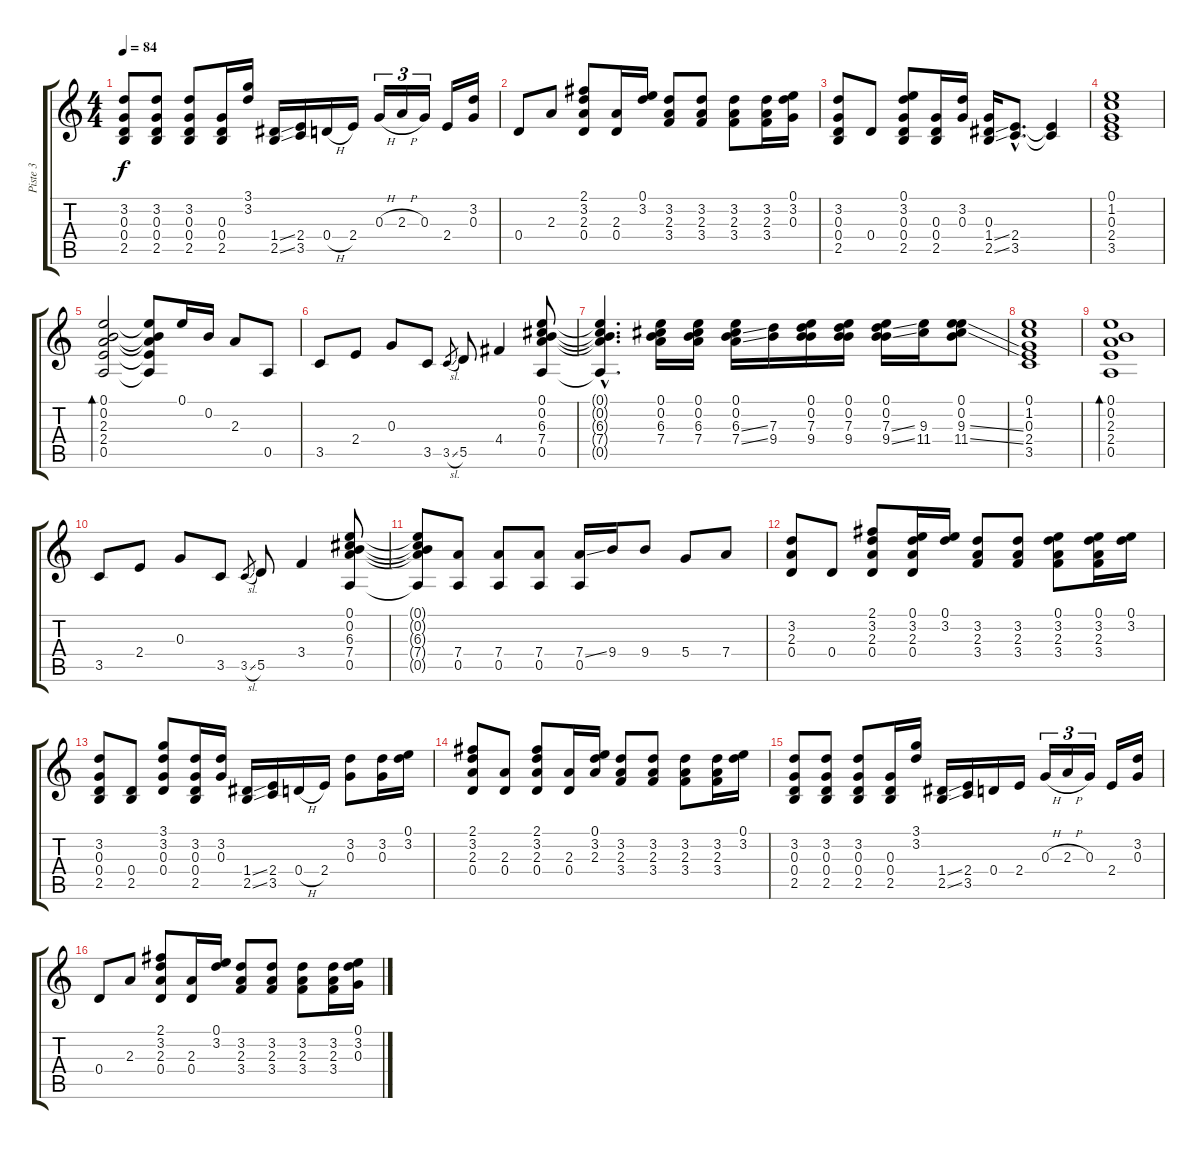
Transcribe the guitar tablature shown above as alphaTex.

\track ("Piste 3" "Piste 3") {instrument acousticguitarnylon}
\staff {score tabs}
\tuning (E4 B3 G3 D3 A2 D2) {hide}
\ts (4 4)
\tempo 84
\clef g2
\ks c
(3.2 0.3 0.4 2.5).8{dy f} (3.2 0.3 0.4 2.5).8 (3.2 0.3 0.4 2.5).8 (0.3 0.4 2.5).16 (3.1 3.2).16 (1.4{ss} 2.5{ss}).16 (2.4 3.5).16 0.4{h}.16 2.4.16 0.3{h}.16{tu (3 2)} 2.3{h}.16{tu (3 2)} 0.3.16{tu (3 2)} 2.4.16 (3.2 0.3).16 |
0.4.8 2.3.8 (2.1 3.2 2.3 0.4).8 (2.3 0.4).16 (0.1 3.2).16 (3.2 2.3 3.4).8 (3.2 2.3 3.4).8 (3.2 2.3 3.4).8 (3.2 2.3 3.4).16 (0.1 3.2 0.3).16 |
(3.2 0.3 0.4 2.5).8 0.4.8 (0.1 3.2 0.3 0.4 2.5).8 (0.3 0.4 2.5).16 (3.2 0.3).16 (0.3 1.4{ss} 2.5{ss}).16 (2.4{hac} 3.5{hac}).8{d} (2.4{t} 3.5{t}).4 |
(0.1 1.2 0.3 2.4 3.5).1 |
(0.1 0.2 2.3 2.4 0.5).2{bd 60} (0.1{t} 0.2{t} 2.3{t} 2.4{t} 0.5{t}).8 0.1.16 0.2.16 2.3.8 0.5.8 |
3.5.8 2.4.8 0.3.8 3.5.8 3.5{sl}.8{gr} 5.5.8 4.4.4 (0.1 0.2 6.3 7.4 0.5).8 |
(0.1{hac t} 0.2{hac t} 6.3{hac t} 7.4{hac t} 0.5{hac t}).4{d} (0.1 0.2 6.3 7.4).16 (0.1 0.2 6.3 7.4).16 (0.1 0.2 6.3{ss} 7.4{ss}).16 (7.3 9.4).16 (0.1 0.2 7.3 9.4).16 (0.1 0.2 7.3 9.4).16 (0.1 0.2 7.3{ss} 9.4{ss}).16 (9.3 11.4).16 (0.1 0.2 9.3{ss} 11.4{ss}).8 |
(0.1 1.2 0.3 2.4 3.5).1 |
(0.1 0.2 2.3 2.4 0.5).1{bd 60} |
3.5.8 2.4.8 0.3.8 3.5.8 3.5{sl}.8{gr} 5.5.8 3.4.4 (0.1 0.2 6.3 7.4 0.5).8 |
(0.1{t} 0.2{t} 6.3{t} 7.4{t} 0.5{t}).8 (7.4 0.5).8 (7.4 0.5).8 (7.4 0.5).8 (7.4{ss} 0.5).16 9.4.16 9.4.8 5.4.8 7.4.8 |
(3.2 2.3 0.4).8 0.4.8 (2.1 3.2 2.3 0.4).8 (0.1 3.2 2.3 0.4).16 (0.1 3.2).16 (3.2 2.3 3.4).8 (3.2 2.3 3.4).8 (0.1 3.2 2.3 3.4).8 (0.1 3.2 2.3 3.4).16 (0.1 3.2).16 |
(3.2 0.3 0.4 2.5).8 (0.4 2.5).8 (3.1 3.2 0.3 0.4).8 (3.2 0.3 0.4 2.5).16 (3.2 0.3).16 (1.4{ss} 2.5{ss}).16 (2.4 3.5).16 0.4{h}.16 2.4.16 (3.2 0.3).8 (3.2 0.3).16 (0.1 3.2).16 |
(2.1 3.2 2.3 0.4).8 (2.3 0.4).8 (2.1 3.2 2.3 0.4).8 (2.3 0.4).16 (0.1 3.2 2.3).16 (3.2 2.3 3.4).8 (3.2 2.3 3.4).8 (3.2 2.3 3.4).8 (3.2 2.3 3.4).16 (0.1 3.2).16 |
(3.2 0.3 0.4 2.5).8 (3.2 0.3 0.4 2.5).8 (3.2 0.3 0.4 2.5).8 (0.3 0.4 2.5).16 (3.1 3.2).16 (1.4{ss} 2.5{ss}).16 (2.4 3.5).16 0.4.16 2.4.16 0.3{h}.16{tu (3 2)} 2.3{h}.16{tu (3 2)} 0.3.16{tu (3 2)} 2.4.16 (3.2 0.3).16 |
0.4.8 2.3.8 (2.1 3.2 2.3 0.4).8 (2.3 0.4).16 (0.1 3.2).16 (3.2 2.3 3.4).8 (3.2 2.3 3.4).8 (3.2 2.3 3.4).8 (3.2 2.3 3.4).16 (0.1 3.2 0.3).16
